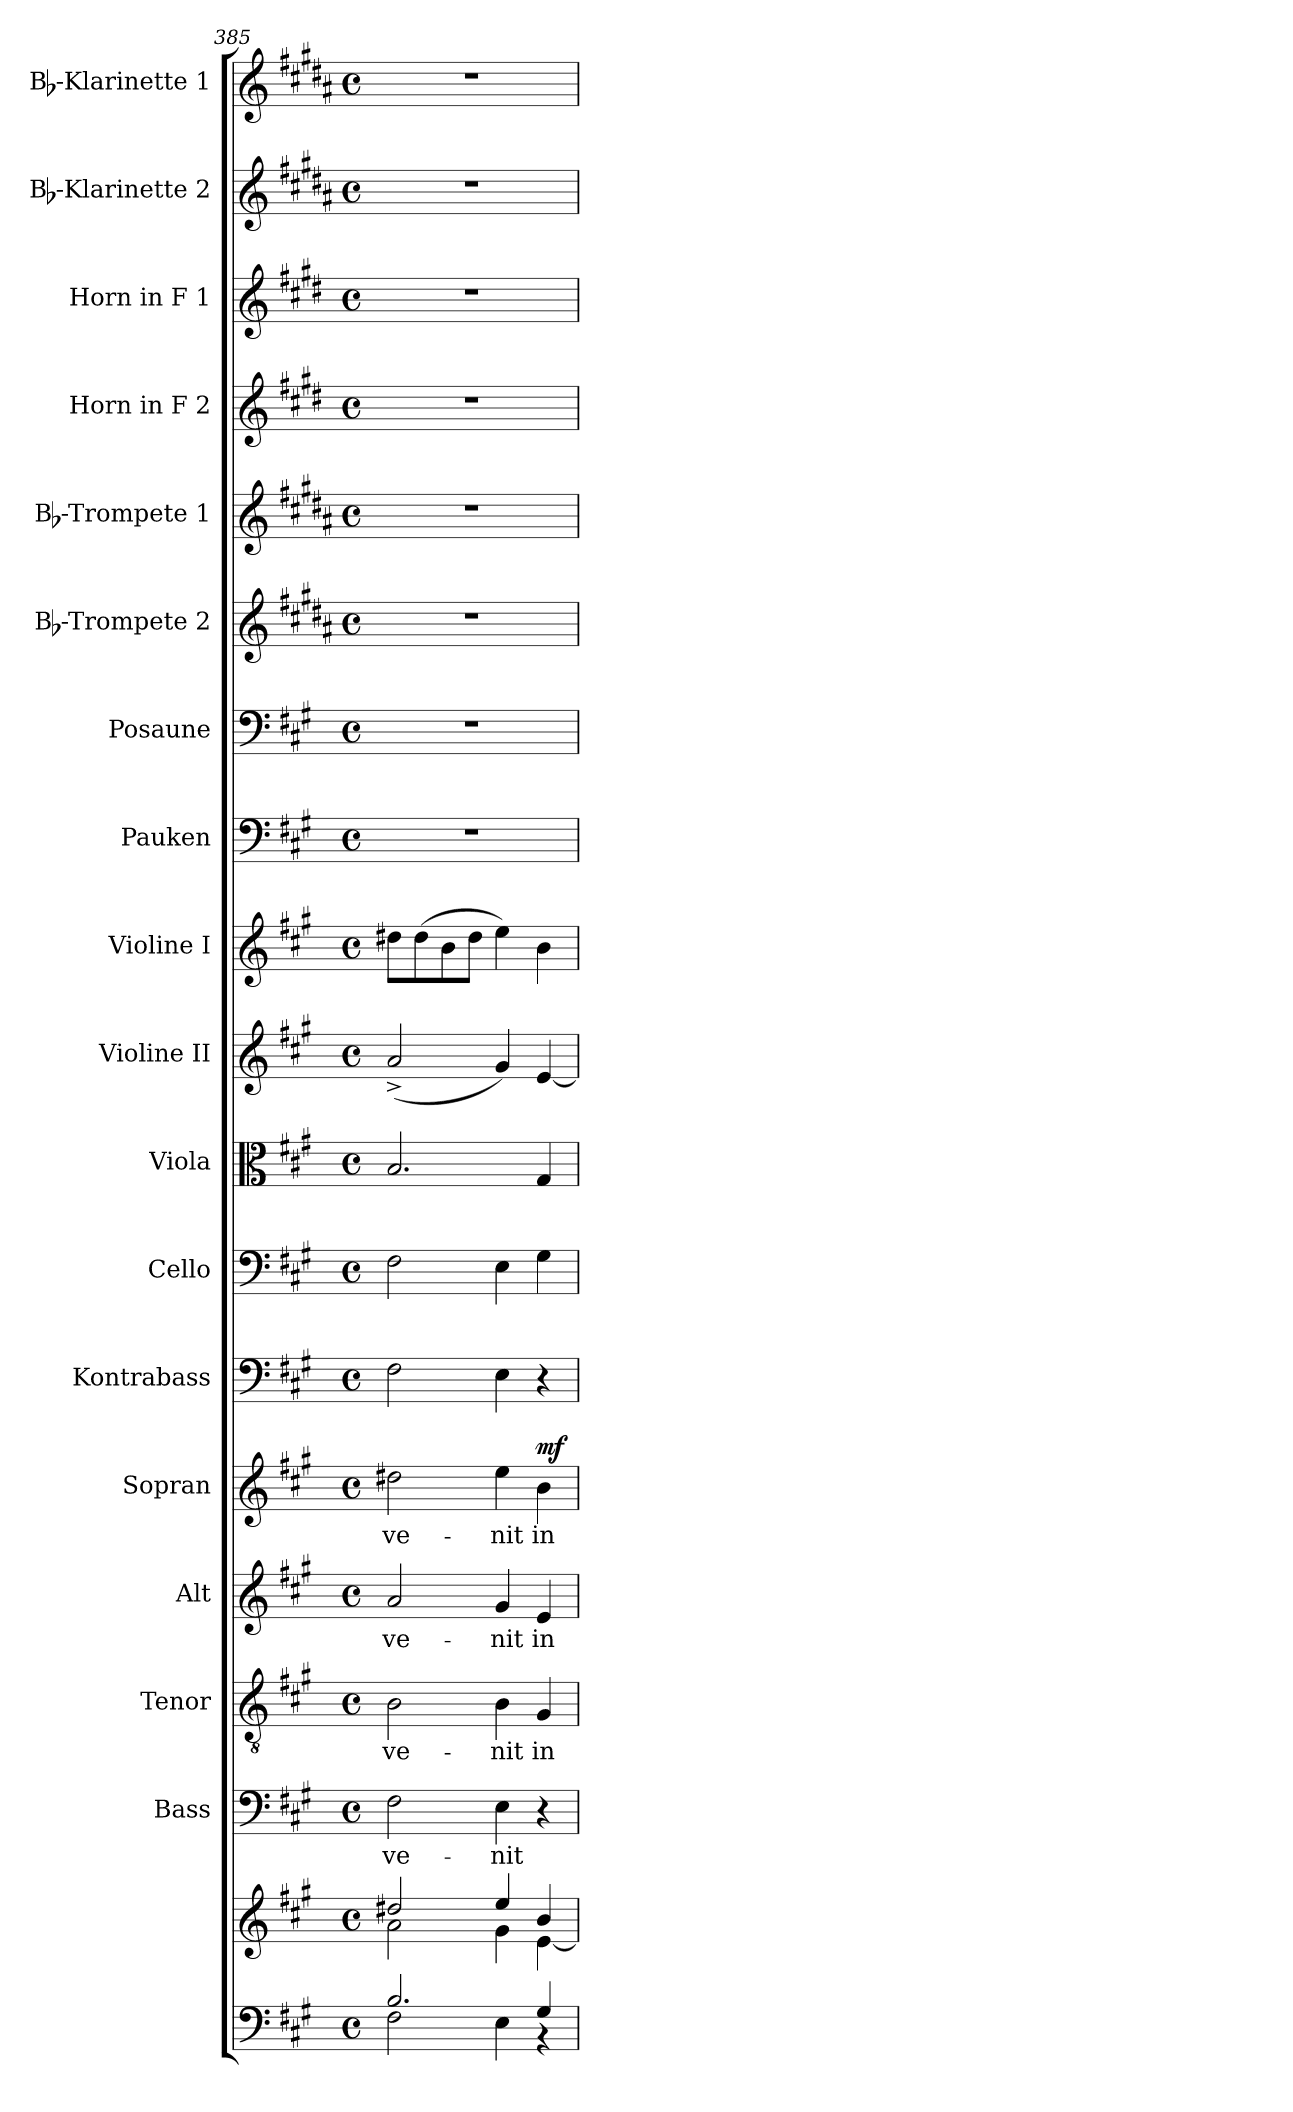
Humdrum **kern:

**kern	**kern	**kern	**text	**kern	**text	**kern	**text	**kern	**text	**dynam	**kern	**kern	**kern	**kern	**kern	**kern	**kern	**kern	**kern	**kern	**kern	**kern	**kern
*part18	*part18	*part17	*part17	*part16	*part16	*part15	*part15	*part14	*part14	*part14	*part13	*part12	*part11	*part10	*part9	*part8	*part7	*part6	*part5	*part4	*part3	*part2	*part1
*staff19	*staff18	*staff17	*staff17	*staff16	*staff16	*staff15	*staff15	*staff14	*staff14	*staff14	*staff13	*staff12	*staff11	*staff10	*staff9	*staff8	*staff7	*staff6	*staff5	*staff4	*staff3	*staff2	*staff1
*	*	*I"Bass	*	*I"Tenor	*	*I"Alt	*	*I"Sopran	*	*	*I"Kontrabass	*I"Cello	*I"Viola	*I"Violine II	*I"Violine I	*I"Pauken	*I"Posaune	*I"Bb-Trompete 2	*I"Bb-Trompete 1	*I"Horn in F 2	*I"Horn in F 1	*I"Bb-Klarinette 2	*I"Bb-Klarinette 1
*	*	*I'B.	*	*I'T.	*	*I'A.	*	*I'S.	*	*	*I'Kb.	*	*I'Vla.	*I'Vl. II	*I'Vl. I	*I'Pk.	*I'Pos.	*I'Bb Trp. 2	*I'Bb Trp. 1	*	*	*I'Bb Kl. 2	*I'Bb Kl. 1
*clefF4	*clefG2	*clefF4	*	*clefGv2	*	*clefG2	*	*clefG2	*	*	*clefF4	*clefF4	*clefC3	*clefG2	*clefG2	*clefF4	*clefF4	*clefG2	*clefG2	*clefG2	*clefG2	*clefG2	*clefG2
*	*	*	*	*	*	*	*	*	*	*	*ITrd7c12	*	*	*	*	*	*	*ITrd1c2	*ITrd1c2	*ITrd4c7	*ITrd4c7	*ITrd1c2	*ITrd1c2
*k[f#c#g#]	*k[f#c#g#]	*k[f#c#g#]	*	*k[f#c#g#]	*	*k[f#c#g#]	*	*k[f#c#g#]	*	*	*k[f#c#g#]	*k[f#c#g#]	*k[f#c#g#]	*k[f#c#g#]	*k[f#c#g#]	*k[f#c#g#]	*k[f#c#g#]	*k[f#c#g#]	*k[f#c#g#]	*k[f#c#g#]	*k[f#c#g#]	*k[f#c#g#]	*k[f#c#g#]
*A:	*A:	*A:	*	*A:	*	*A:	*	*A:	*	*	*A:	*A:	*A:	*A:	*A:	*A:	*A:	*A:	*A:	*A:	*A:	*A:	*A:
*M4/4	*M4/4	*M4/4	*	*M4/4	*	*M4/4	*	*M4/4	*	*	*M4/4	*M4/4	*M4/4	*M4/4	*M4/4	*M4/4	*M4/4	*M4/4	*M4/4	*M4/4	*M4/4	*M4/4	*M4/4
*met(c)	*met(c)	*met(c)	*	*met(c)	*	*met(c)	*	*met(c)	*	*	*met(c)	*met(c)	*met(c)	*met(c)	*met(c)	*met(c)	*met(c)	*met(c)	*met(c)	*met(c)	*met(c)	*met(c)	*met(c)
=385	=385	=385	=385	=385	=385	=385	=385	=385	=385	=385	=385	=385	=385	=385	=385	=385	=385	=385	=385	=385	=385	=385	=385
*^	*^	*	*	*	*	*	*	*	*	*	*	*	*	*	*	*	*	*	*	*	*	*	*
!	!	!	!	!	!LO:LY:b	!	!LO:LY:b	!	!LO:LY:b	!	!LO:LY:b	!	!	!	!	!	!	!	!	!	!	!	!	!	!
2.B/	2F#\	2dd#X/	2a\	2F#\	ve-	2B\	ve-	2a/	ve-	2dd#X\	ve-	.	2FF#\	2F#\	2.B/	(<2a^</	8dd#X\L	1r	1r	1r	1r	1r	1r	1r	1r
.	.	.	.	.	.	.	.	.	.	.	.	.	.	.	.	.	(>8dd#\	.	.	.	.	.	.	.	.
.	.	.	.	.	.	.	.	.	.	.	.	.	.	.	.	.	8b\	.	.	.	.	.	.	.	.
.	.	.	.	.	.	.	.	.	.	.	.	.	.	.	.	.	8dd#\J	.	.	.	.	.	.	.	.
!	!	!	!	!	!LO:LY:b	!	!LO:LY:b	!	!LO:LY:b	!	!LO:LY:b	!	!	!	!	!	!	!	!	!	!	!	!	!	!
.	4E\	4ee/	4g#\	4E\	-nit	4B\	-nit	4g#/	-nit	4ee\	-nit	.	4EE\	4E\	.	4g#/)	4ee\)	.	.	.	.	.	.	.	.
!	!	!	!	!	!	!	!LO:LY:b	!	!LO:LY:b	!	!LO:LY:b	!LO:DY:a	!	!	!	!	!	!	!	!	!	!	!	!	!
4G#/	4rAA	4b/	[<4e\	4r	.	4G#/	in	4e/	in	4b\	in	mf	4r	4G#\	4G#/	[4e/	4b\	.	.	.	.	.	.	.	.
*v	*v	*	*	*	*	*	*	*	*	*	*	*	*	*	*	*	*	*	*	*	*	*	*	*	*
*	*v	*v	*	*	*	*	*	*	*	*	*	*	*	*	*	*	*	*	*	*	*	*	*	*
=	=	=	=	=	=	=	=	=	=	=	=	=	=	=	=	=	=	=	=	=	=	=	=
*-	*-	*-	*-	*-	*-	*-	*-	*-	*-	*-	*-	*-	*-	*-	*-	*-	*-	*-	*-	*-	*-	*-	*-
